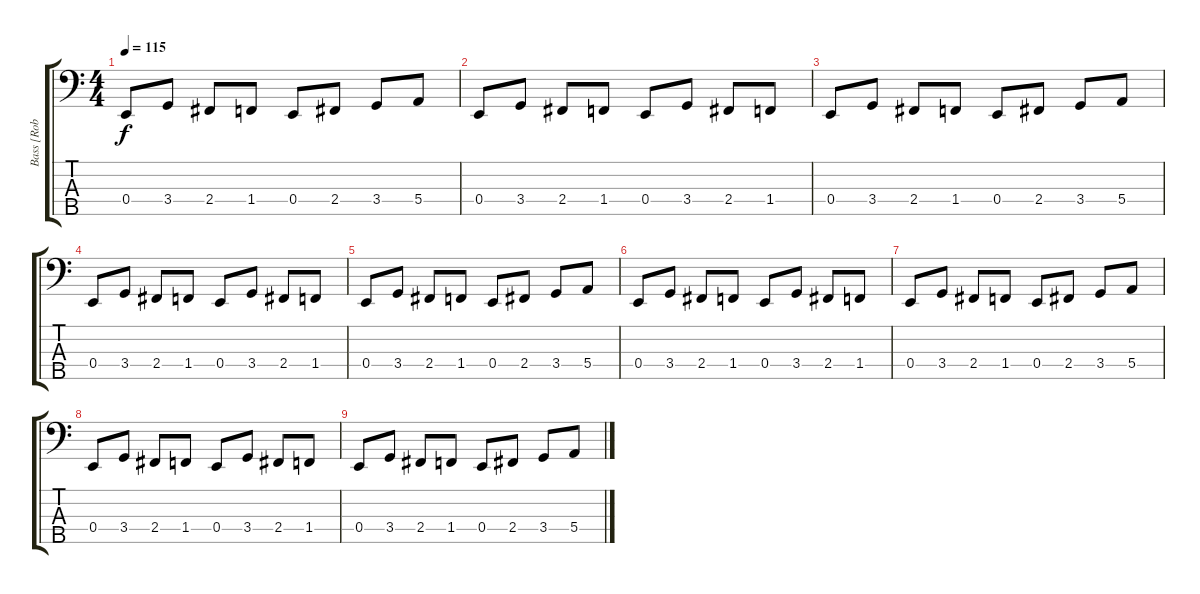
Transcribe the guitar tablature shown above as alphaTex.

\track ("Bass [Rob \"Gorilla\" Trujillo]" "Bass [Rob ") {instrument electricbassfinger}
\staff {score tabs}
\tuning (G2 D2 A1 E1 B0) {hide}
\ts (4 4)
\tempo 115
\clef f4
\ks c
0.4.8{dy f} 3.4.8 2.4.8 1.4.8 0.4.8 2.4.8 3.4.8 5.4.8 |
0.4.8 3.4.8 2.4.8 1.4.8 0.4.8 3.4.8 2.4.8 1.4.8 |
0.4.8 3.4.8 2.4.8 1.4.8 0.4.8 2.4.8 3.4.8 5.4.8 |
0.4.8 3.4.8 2.4.8 1.4.8 0.4.8 3.4.8 2.4.8 1.4.8 |
0.4.8 3.4.8 2.4.8 1.4.8 0.4.8 2.4.8 3.4.8 5.4.8 |
0.4.8 3.4.8 2.4.8 1.4.8 0.4.8 3.4.8 2.4.8 1.4.8 |
0.4.8 3.4.8 2.4.8 1.4.8 0.4.8 2.4.8 3.4.8 5.4.8 |
0.4.8 3.4.8 2.4.8 1.4.8 0.4.8 3.4.8 2.4.8 1.4.8 |
0.4.8 3.4.8 2.4.8 1.4.8 0.4.8 2.4.8 3.4.8 5.4.8
